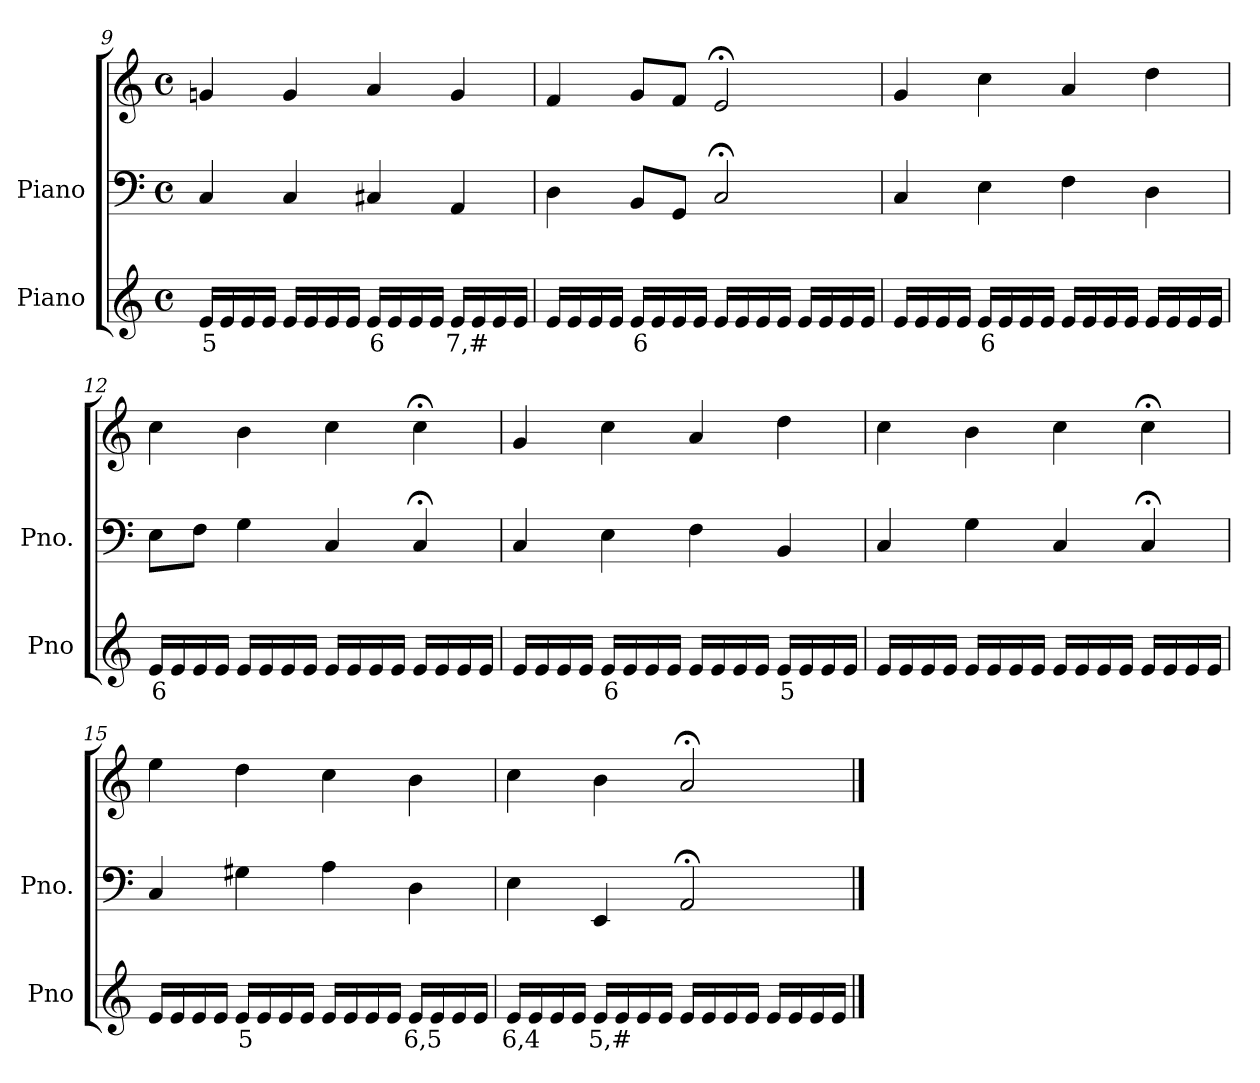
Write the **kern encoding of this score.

**kern	**text	**kern	**kern
*part2	*part2	*part1	*part1
*staff3	*staff3	*staff2	*staff1
*I"Piano	*	*I"Piano	*
*I'Pno	*	*I'Pno.	*
*clefG2	*	*clefF4	*clefG2
*k[]	*	*k[]	*k[]
*M4/4	*	*M4/4	*M4/4
*met(c)	*	*met(c)	*met(c)
=9	=9	=9	=9
!	!LO:LY:b	!	!
16e/LL	5	4C/	4gn/
16e/	.	.	.
16e/	.	.	.
16e/JJ	.	.	.
16e/LL	.	4C/	4g/
16e/	.	.	.
16e/	.	.	.
16e/JJ	.	.	.
!	!LO:LY:b	!	!
16e/LL	6	4C#X/	4a/
16e/	.	.	.
16e/	.	.	.
16e/JJ	.	.	.
!	!LO:LY:b	!	!
16e/LL	7,#	4AA/	4g/
16e/	.	.	.
16e/	.	.	.
16e/JJ	.	.	.
=10	=10	=10	=10
16e/LL	.	4D\	4f/
16e/	.	.	.
16e/	.	.	.
16e/JJ	.	.	.
!	!LO:LY:b	!	!
16e/LL	6	8BB/L	8g/L
16e/	.	.	.
!	!LO:LY:b	!	!
16e/	_	8GG/J	8f/J
16e/JJ	.	.	.
16e/LL	.	2C;</	2e;</
16e/	.	.	.
16e/	.	.	.
16e/JJ	.	.	.
16e/LL	.	.	.
16e/	.	.	.
16e/	.	.	.
16e/JJ	.	.	.
=11	=11	=11	=11
16e/LL	.	4C/	4g/
16e/	.	.	.
16e/	.	.	.
16e/JJ	.	.	.
!	!LO:LY:b	!	!
16e/LL	6	4E\	4cc\
16e/	.	.	.
16e/	.	.	.
16e/JJ	.	.	.
16e/LL	.	4F\	4a/
16e/	.	.	.
16e/	.	.	.
16e/JJ	.	.	.
16e/LL	.	4D\	4dd\
16e/	.	.	.
16e/	.	.	.
16e/JJ	.	.	.
=12	=12	=12	=12
!	!LO:LY:b	!	!
16e/LL	6	8E\L	4cc\
16e/	.	.	.
!	!LO:LY:b	!	!
16e/	_	8F\J	.
16e/JJ	.	.	.
16e/LL	.	4G\	4b\
16e/	.	.	.
16e/	.	.	.
16e/JJ	.	.	.
16e/LL	.	4C/	4cc\
16e/	.	.	.
16e/	.	.	.
16e/JJ	.	.	.
16e/LL	.	4C;</	4cc;<\
16e/	.	.	.
16e/	.	.	.
16e/JJ	.	.	.
=13	=13	=13	=13
16e/LL	.	4C/	4g/
16e/	.	.	.
16e/	.	.	.
16e/JJ	.	.	.
!	!LO:LY:b	!	!
16e/LL	6	4E\	4cc\
16e/	.	.	.
16e/	.	.	.
16e/JJ	.	.	.
16e/LL	.	4F\	4a/
16e/	.	.	.
16e/	.	.	.
16e/JJ	.	.	.
!	!LO:LY:b	!	!
16e/LL	5	4BB/	4dd\
16e/	.	.	.
16e/	.	.	.
16e/JJ	.	.	.
=14	=14	=14	=14
16e/LL	.	4C/	4cc\
16e/	.	.	.
16e/	.	.	.
16e/JJ	.	.	.
16e/LL	.	4G\	4b\
16e/	.	.	.
16e/	.	.	.
16e/JJ	.	.	.
16e/LL	.	4C/	4cc\
16e/	.	.	.
16e/	.	.	.
16e/JJ	.	.	.
16e/LL	.	4C;</	4cc;<\
16e/	.	.	.
16e/	.	.	.
16e/JJ	.	.	.
=15	=15	=15	=15
16e/LL	.	4C/	4ee\
16e/	.	.	.
16e/	.	.	.
16e/JJ	.	.	.
!	!LO:LY:b	!	!
16e/LL	5	4G#X\	4dd\
16e/	.	.	.
16e/	.	.	.
16e/JJ	.	.	.
16e/LL	.	4A\	4cc\
16e/	.	.	.
16e/	.	.	.
16e/JJ	.	.	.
!	!LO:LY:b	!	!
16e/LL	6,5	4D\	4b\
16e/	.	.	.
16e/	.	.	.
16e/JJ	.	.	.
=16	=16	=16	=16
!	!LO:LY:b	!	!
16e/LL	6,4	4E\	4cc\
16e/	.	.	.
16e/	.	.	.
16e/JJ	.	.	.
!	!LO:LY:b	!	!
16e/LL	5,#	4EE/	4b\
16e/	.	.	.
16e/	.	.	.
16e/JJ	.	.	.
16e/LL	.	2AA;</	2a;</
16e/	.	.	.
16e/	.	.	.
16e/JJ	.	.	.
16e/LL	.	.	.
16e/	.	.	.
16e/	.	.	.
16e/JJ	.	.	.
==	==	==	==
*-	*-	*-	*-
